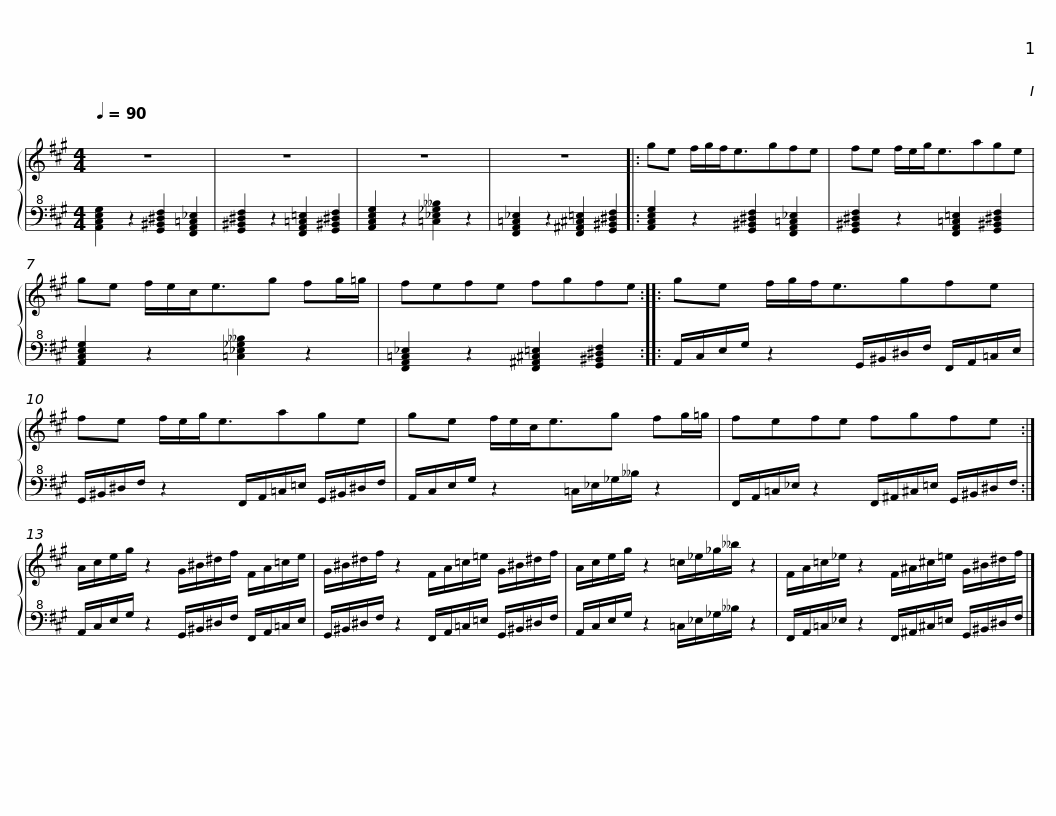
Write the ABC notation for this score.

X:1
%%score { 1 | 2 }
L:1/8
Q:1/4=90
M:4/4
I:linebreak $
K:A
V:1 treble
V:2 bass+8
V:1
 z8 | z8 | z8 | z8 |: ge f/g/f<egfe |$ %5
 fe f/e/g<eage | ge f/e/c<eg fg/=g/ | fefe fgfe ::$ ge f/g/f<egfe | fe f/e/g<eage |$ %10
 ge f/e/c<eg fg/=g/ | fefe fgfe :|$ A/c/e/g/ z2 G/^B/^d/f/ F/A/=c/e/ | G/^B/^d/f/ z2 F/A/=c/=e/ G/^B/^d/f/ | A/c/e/g/ z2 =c/_e/_g/__b/ z2 |$ %15
 F/A/=c/_e/ z2 F/^A/^c/=e/ G/^B/^d/f/ |] %16
V:2
 [A,,C,E,G,]2 z2 [G,,^B,,^D,F,]2 [F,,A,,=C,_E,]2 | [G,,^B,,^D,F,]2 z2 [F,,A,,=C,=E,]2 [G,,^B,,^D,F,]2 | [A,,C,E,G,]2 z2 [=C,_E,_G,__B,]2 z2 | [F,,A,,=C,_E,]2 z2 [F,,^A,,^C,=E,]2 [G,,^B,,^D,F,]2 |: [A,,C,E,G,]2 z2 [G,,^B,,^D,F,]2 [F,,A,,=C,_E,]2 |$ %5
 [G,,^B,,^D,F,]2 z2 [F,,A,,=C,=E,]2 [G,,^B,,^D,F,]2 | [A,,C,E,G,]2 z2 [=C,_E,_G,__B,]2 z2 | [F,,A,,=C,_E,]2 z2 [F,,^A,,^C,=E,]2 [G,,^B,,^D,F,]2 ::$ A,,/C,/E,/G,/ z2 G,,/^B,,/^D,/F,/ F,,/A,,/=C,/E,/ | G,,/^B,,/^D,/F,/ z2 F,,/A,,/=C,/=E,/ G,,/^B,,/^D,/F,/ |$ %10
 A,,/C,/E,/G,/ z2 =C,/_E,/_G,/__B,/ z2 | F,,/A,,/=C,/_E,/ z2 F,,/^A,,/^C,/=E,/ G,,/^B,,/^D,/F,/ :|$ A,,/C,/E,/G,/ z2 G,,/^B,,/^D,/F,/ F,,/A,,/=C,/E,/ | G,,/^B,,/^D,/F,/ z2 F,,/A,,/=C,/=E,/ G,,/^B,,/^D,/F,/ | A,,/C,/E,/G,/ z2 =C,/_E,/_G,/__B,/ z2 |$ %15
 F,,/A,,/=C,/_E,/ z2 F,,/^A,,/^C,/=E,/ G,,/^B,,/^D,/F,/ |] %16
